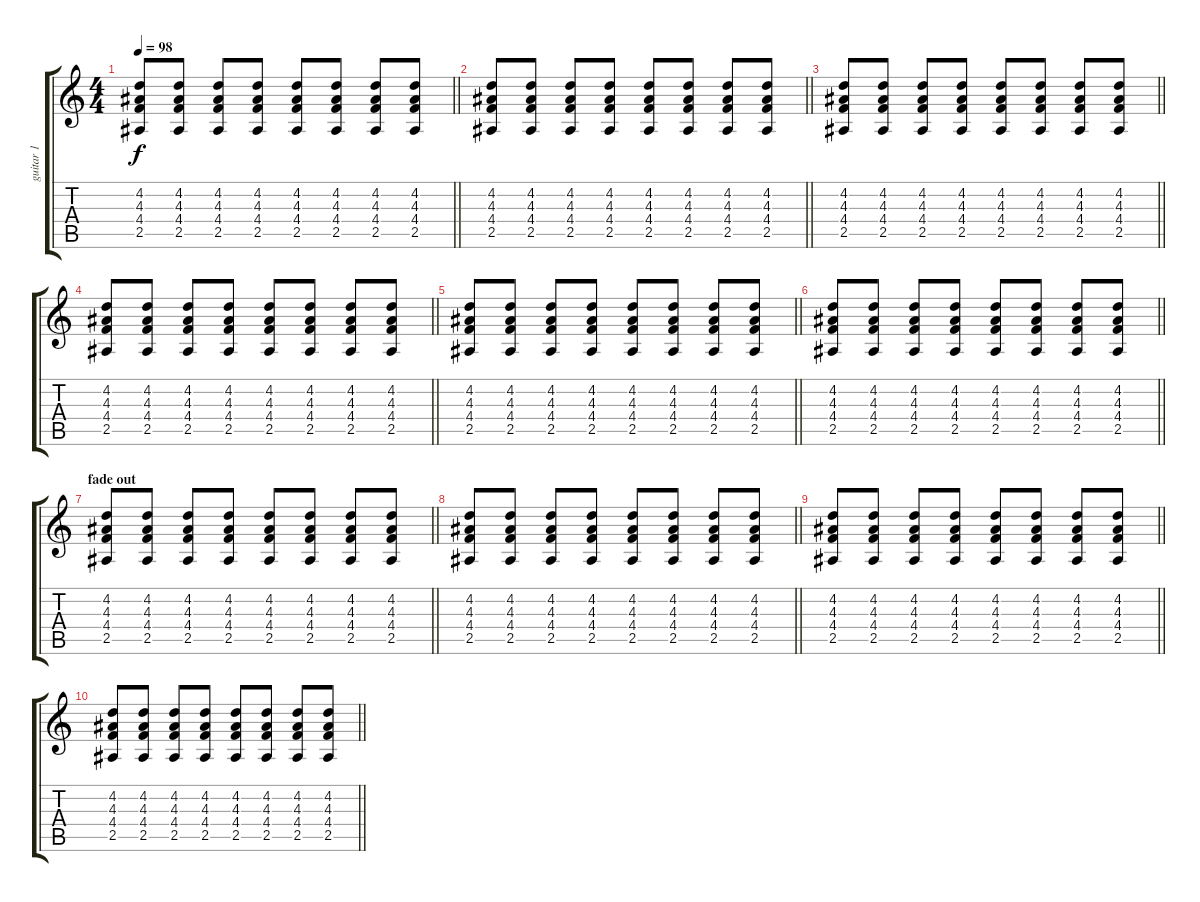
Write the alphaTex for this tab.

\track ("guitar 1" "guitar 1") {instrument overdrivenguitar}
\staff {score tabs}
\tuning (Eb4 Bb3 Gb3 Db3 Ab2 Eb2) {hide}
\ts (4 4)
\tempo 98
\clef g2
\barLineRight lightlight
\ks c
(4.2 4.3 4.4 2.5).8{dy f} (4.2 4.3 4.4 2.5).8 (4.2 4.3 4.4 2.5).8 (4.2 4.3 4.4 2.5).8 (4.2 4.3 4.4 2.5).8 (4.2 4.3 4.4 2.5).8 (4.2 4.3 4.4 2.5).8 (4.2 4.3 4.4 2.5).8 |
\barLineRight lightlight
(4.2 4.3 4.4 2.5).8 (4.2 4.3 4.4 2.5).8 (4.2 4.3 4.4 2.5).8 (4.2 4.3 4.4 2.5).8 (4.2 4.3 4.4 2.5).8 (4.2 4.3 4.4 2.5).8 (4.2 4.3 4.4 2.5).8 (4.2 4.3 4.4 2.5).8 |
\barLineRight lightlight
(4.2 4.3 4.4 2.5).8 (4.2 4.3 4.4 2.5).8 (4.2 4.3 4.4 2.5).8 (4.2 4.3 4.4 2.5).8 (4.2 4.3 4.4 2.5).8 (4.2 4.3 4.4 2.5).8 (4.2 4.3 4.4 2.5).8 (4.2 4.3 4.4 2.5).8 |
\barLineRight lightlight
(4.2 4.3 4.4 2.5).8 (4.2 4.3 4.4 2.5).8 (4.2 4.3 4.4 2.5).8 (4.2 4.3 4.4 2.5).8 (4.2 4.3 4.4 2.5).8 (4.2 4.3 4.4 2.5).8 (4.2 4.3 4.4 2.5).8 (4.2 4.3 4.4 2.5).8 |
\barLineRight lightlight
(4.2 4.3 4.4 2.5).8 (4.2 4.3 4.4 2.5).8 (4.2 4.3 4.4 2.5).8 (4.2 4.3 4.4 2.5).8 (4.2 4.3 4.4 2.5).8 (4.2 4.3 4.4 2.5).8 (4.2 4.3 4.4 2.5).8 (4.2 4.3 4.4 2.5).8 |
\barLineRight lightlight
(4.2 4.3 4.4 2.5).8 (4.2 4.3 4.4 2.5).8 (4.2 4.3 4.4 2.5).8 (4.2 4.3 4.4 2.5).8 (4.2 4.3 4.4 2.5).8 (4.2 4.3 4.4 2.5).8 (4.2 4.3 4.4 2.5).8 (4.2 4.3 4.4 2.5).8 |
\section ("" "fade out")
\barLineRight lightlight
(4.2 4.3 4.4 2.5).8 (4.2 4.3 4.4 2.5).8 (4.2 4.3 4.4 2.5).8 (4.2 4.3 4.4 2.5).8 (4.2 4.3 4.4 2.5).8 (4.2 4.3 4.4 2.5).8 (4.2 4.3 4.4 2.5).8 (4.2 4.3 4.4 2.5).8 |
\barLineRight lightlight
(4.2 4.3 4.4 2.5).8 (4.2 4.3 4.4 2.5).8 (4.2 4.3 4.4 2.5).8 (4.2 4.3 4.4 2.5).8 (4.2 4.3 4.4 2.5).8 (4.2 4.3 4.4 2.5).8 (4.2 4.3 4.4 2.5).8 (4.2 4.3 4.4 2.5).8 |
\barLineRight lightlight
(4.2 4.3 4.4 2.5).8 (4.2 4.3 4.4 2.5).8 (4.2 4.3 4.4 2.5).8 (4.2 4.3 4.4 2.5).8 (4.2 4.3 4.4 2.5).8 (4.2 4.3 4.4 2.5).8 (4.2 4.3 4.4 2.5).8 (4.2 4.3 4.4 2.5).8 |
\barLineRight lightlight
(4.2 4.3 4.4 2.5).8 (4.2 4.3 4.4 2.5).8 (4.2 4.3 4.4 2.5).8 (4.2 4.3 4.4 2.5).8 (4.2 4.3 4.4 2.5).8 (4.2 4.3 4.4 2.5).8 (4.2 4.3 4.4 2.5).8 (4.2 4.3 4.4 2.5).8
